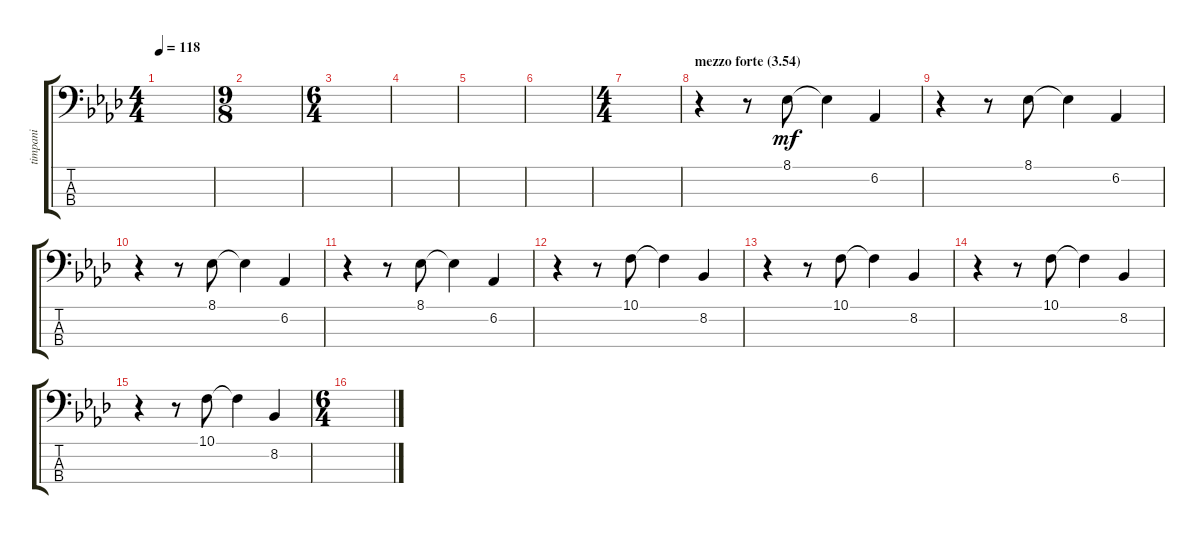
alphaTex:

\track ("timpani" "timpani") {instrument timpani}
\staff {score tabs}
\tuning (G2 D2 A1 E1) {hide}
\ts (4 4)
\tempo 118
\clef f4
\ks ab
|
\ts (9 8)
|
\ts (6 4)
|
|
|
|
\ts (4 4)
|
\section ("" "mezzo forte (3.54)")
r.4 r.8 8.1.8{dy mf} 8.1{t}.4 6.2.4 |
r.4 r.8 8.1.8 8.1{t}.4 6.2.4 |
r.4 r.8 8.1.8 8.1{t}.4 6.2.4 |
r.4 r.8 8.1.8 8.1{t}.4 6.2.4 |
r.4 r.8 10.1.8 10.1{t}.4 8.2.4 |
r.4 r.8 10.1.8 10.1{t}.4 8.2.4 |
r.4 r.8 10.1.8 10.1{t}.4 8.2.4 |
r.4 r.8 10.1.8 10.1{t}.4 8.2.4 |
\ts (6 4)
